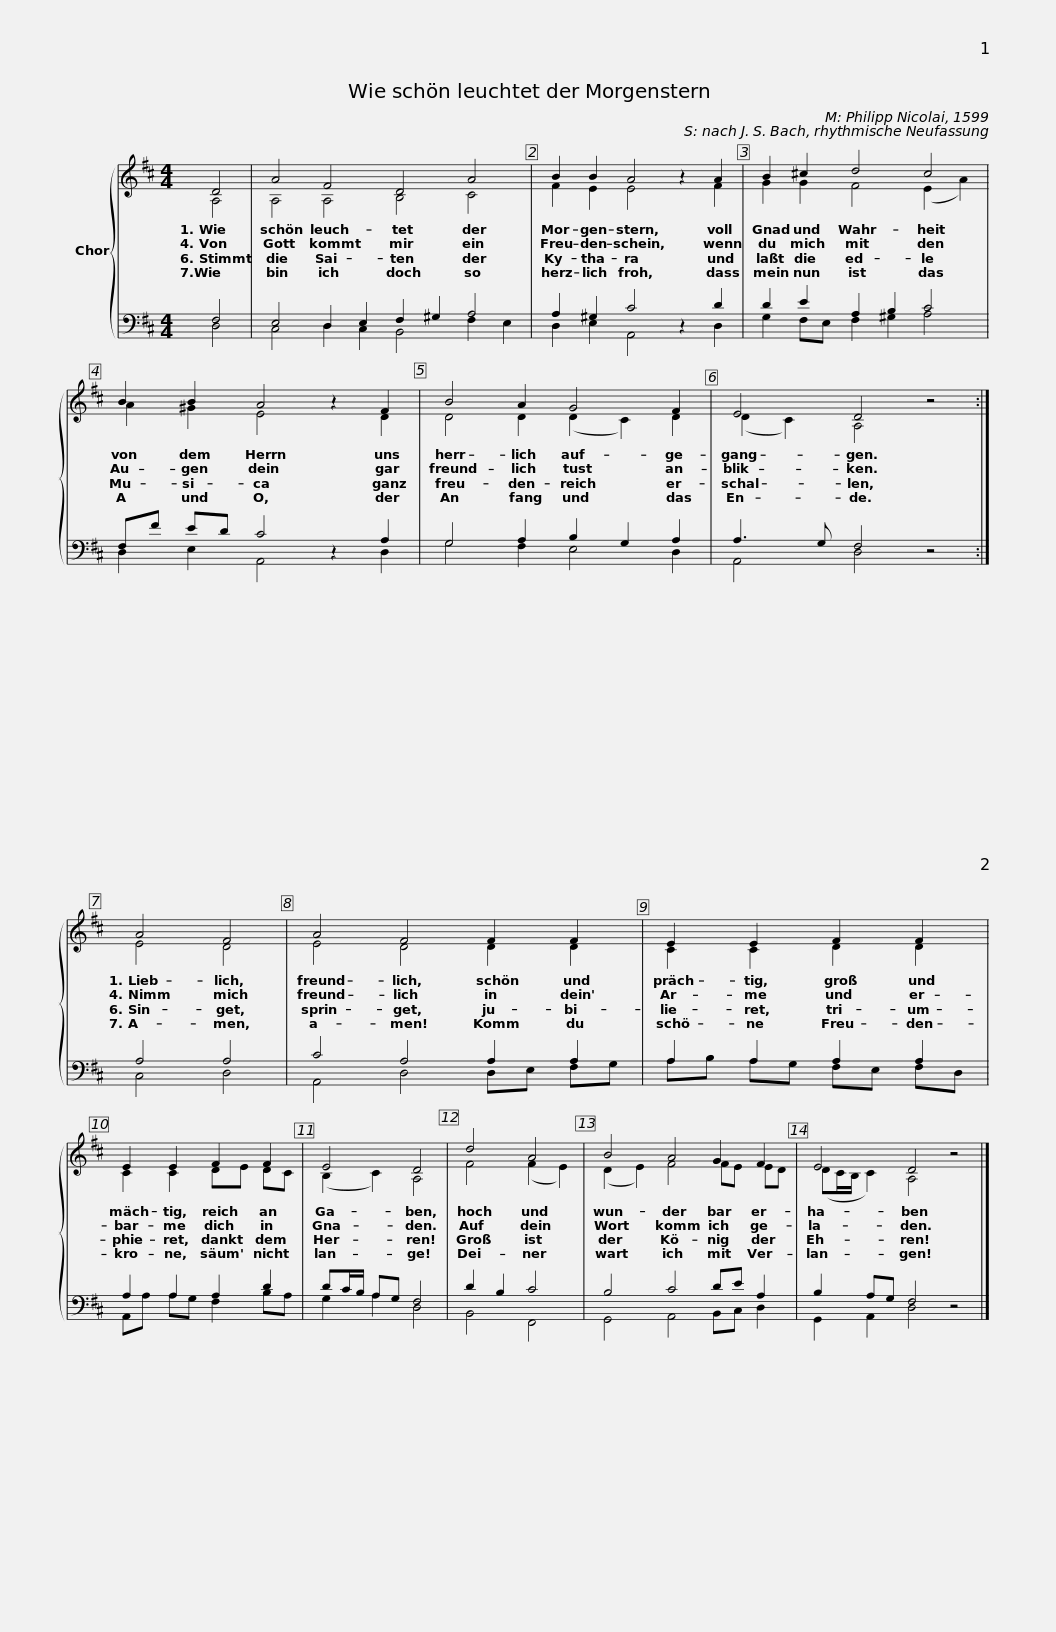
X:1
%%score { ( 1 2 ) | ( 3 4 ) }
L:1/8
M:4/4
I:linebreak $
K:D
V:1 treble
V:2 treble
V:3 bass
V:4 bass
V:1
 D4 | A4 F4 D4 A4 | B2 B2 A4 z2 A2 | B2 ^c2 d4 c4 |$ B2 B2 A4 z2 F2 | %5
 B4 A2 G4 F2 | E4 D4 z4 :|$ A4 F4 | A4 F4 F2 F2 | E2 E2 F2 F2 | %10
 E2 E2 F2 F2 |$ E4 D4 | d4 A4 | B4 A4 G2 F2 | E4 D4 z4 |] %15
V:2
 A,4 | A,4 A,4 B,4 C4 | F2 E2 E4 x2 F2 | G2 G2 F4 (E2 A2) |$ A2 ^G2 E4 x2 D2 | %5
 D4 D2 (D2 C2) D2 | (D2 C2) A,4 x4 :|$ E4 D4 | E4 D4 D2 D2 | C2 C2 D2 D2 | %10
 C2 C2 DE DC |$ (B,2 C2) A,4 | F4 (F2 E2) | (D2 E2) F4 FE ED | (DC/B,/ C2) A,4 x4 |] %15
V:3
 F,4 | E,4 D,2 E,2 F,2 ^G,2 A,4 | A,2 ^G,2 C4 z2 D2 | D2 E2 A,2 B,2 C4 |$ F,F ED C4 z2 A,2 | %5
 G,4 A,2 B,2 G,2 A,2 | A,3 G, F,4 z4 :|$ A,4 A,4 | C4 A,4 A,2 A,2 | A,2 A,2 A,2 A,2 | %10
 A,2 A,2 A,2 D2 |$ DC/B,/ A,G, F,4 | D2 B,2 C4 | B,4 C4 DE A,2 | B,2 A,G, F,4 z4 |] %15
V:4
 D,4 | C,4 D,2 C,2 B,,4 F,2 E,2 | D,2 E,2 A,,4 x2 D,2 | G,2 F,E, F,2 ^G,2 A,4 |$ D,2 E,2 A,,4 x2 D,2 | %5
 G,4 F,2 E,4 D,2 | A,,4 D,4 x4 :|$ C,4 D,4 | A,,4 D,4 D,E, F,G, | A,B, A,G, F,E, F,D, | %10
 A,,A, A,G, F,2 B,A, |$ G,2 A,2 D,4 | B,,4 F,,4 | G,,4 A,,4 B,,C, D,2 | G,,2 A,,2 D,4 x4 |] %15
